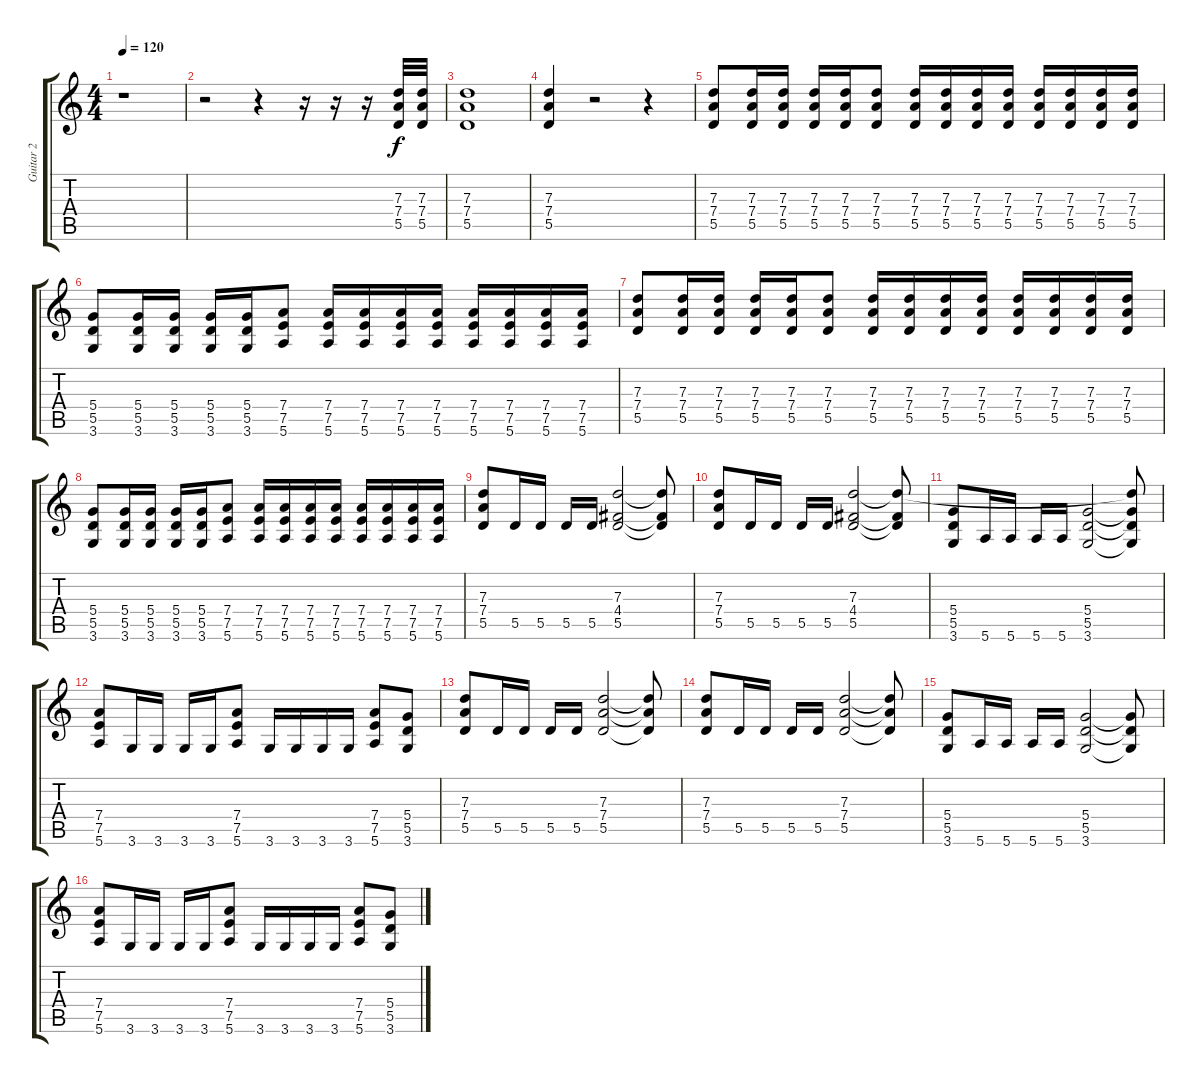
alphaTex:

\track ("Guitar 2" "Guitar 2") {instrument acousticguitarnylon}
\staff {score tabs}
\tuning (E4 B3 G3 D3 A2 E2) {hide}
\ts (4 4)
\tempo 120
\clef g2
\ks c
r.1{dy f instrument distortionguitar} |
r.2 r.4 r.16 r.16 r.16 (7.3 7.4 5.5).32 (7.3 7.4 5.5).32 |
(7.3 7.4 5.5).1{instrument distortionguitar} |
(7.3 7.4 5.5).4 r.2 r.4 |
(7.3 7.4 5.5).8 (7.3 7.4 5.5).16 (7.3 7.4 5.5).16 (7.3 7.4 5.5).16 (7.3 7.4 5.5).16 (7.3 7.4 5.5).8 (7.3 7.4 5.5).16 (7.3 7.4 5.5).16 (7.3 7.4 5.5).16 (7.3 7.4 5.5).16 (7.3 7.4 5.5).16 (7.3 7.4 5.5).16 (7.3 7.4 5.5).16 (7.3 7.4 5.5).16 |
(5.4 5.5 3.6).8 (5.4 5.5 3.6).16 (5.4 5.5 3.6).16 (5.4 5.5 3.6).16 (5.4 5.5 3.6).16 (7.4 7.5 5.6).8 (7.4 7.5 5.6).16 (7.4 7.5 5.6).16 (7.4 7.5 5.6).16 (7.4 7.5 5.6).16 (7.4 7.5 5.6).16 (7.4 7.5 5.6).16 (7.4 7.5 5.6).16 (7.4 7.5 5.6).16 |
(7.3 7.4 5.5).8 (7.3 7.4 5.5).16 (7.3 7.4 5.5).16 (7.3 7.4 5.5).16 (7.3 7.4 5.5).16 (7.3 7.4 5.5).8 (7.3 7.4 5.5).16 (7.3 7.4 5.5).16 (7.3 7.4 5.5).16 (7.3 7.4 5.5).16 (7.3 7.4 5.5).16 (7.3 7.4 5.5).16 (7.3 7.4 5.5).16 (7.3 7.4 5.5).16 |
(5.4 5.5 3.6).8 (5.4 5.5 3.6).16 (5.4 5.5 3.6).16 (5.4 5.5 3.6).16 (5.4 5.5 3.6).16 (7.4 7.5 5.6).8 (7.4 7.5 5.6).16 (7.4 7.5 5.6).16 (7.4 7.5 5.6).16 (7.4 7.5 5.6).16 (7.4 7.5 5.6).16 (7.4 7.5 5.6).16 (7.4 7.5 5.6).16 (7.4 7.5 5.6).16 |
(7.3 7.4 5.5).8{instrument overdrivenguitar} 5.5.16 5.5.16 5.5.16 5.5.16 (7.3 4.4 5.5).2 (7.3{t} 4.4{t} 5.5{t}).8 |
(7.3 7.4 5.5).8 5.5.16 5.5.16 5.5.16 5.5.16 (7.3 4.4 5.5).2 (7.3{t} 4.4{t} 5.5{t}).8 |
(5.4 5.5 3.6).8 5.6.16 5.6.16 5.6.16 5.6.16 (5.4 5.5 3.6).2 (7.3{t} 5.4{t} 5.5{t} 3.6{t}).8 |
(7.4 7.5 5.6).8 3.6.16 3.6.16 3.6.16 3.6.16 (7.4 7.5 5.6).8 3.6.16 3.6.16 3.6.16 3.6.16 (7.4 7.5 5.6).8 (5.4 5.5 3.6).8 |
(7.3 7.4 5.5).8{instrument overdrivenguitar} 5.5.16 5.5.16 5.5.16 5.5.16 (7.3 7.4 5.5).2 (7.3{t} 7.4{t} 5.5{t}).8 |
(7.3 7.4 5.5).8 5.5.16 5.5.16 5.5.16 5.5.16 (7.3 7.4 5.5).2 (7.3{t} 7.4{t} 5.5{t}).8 |
(5.4 5.5 3.6).8 5.6.16 5.6.16 5.6.16 5.6.16 (5.4 5.5 3.6).2 (5.4{t} 5.5{t} 3.6{t}).8 |
(7.4 7.5 5.6).8 3.6.16 3.6.16 3.6.16 3.6.16 (7.4 7.5 5.6).8 3.6.16 3.6.16 3.6.16 3.6.16 (7.4 7.5 5.6).8 (5.4 5.5 3.6).8
